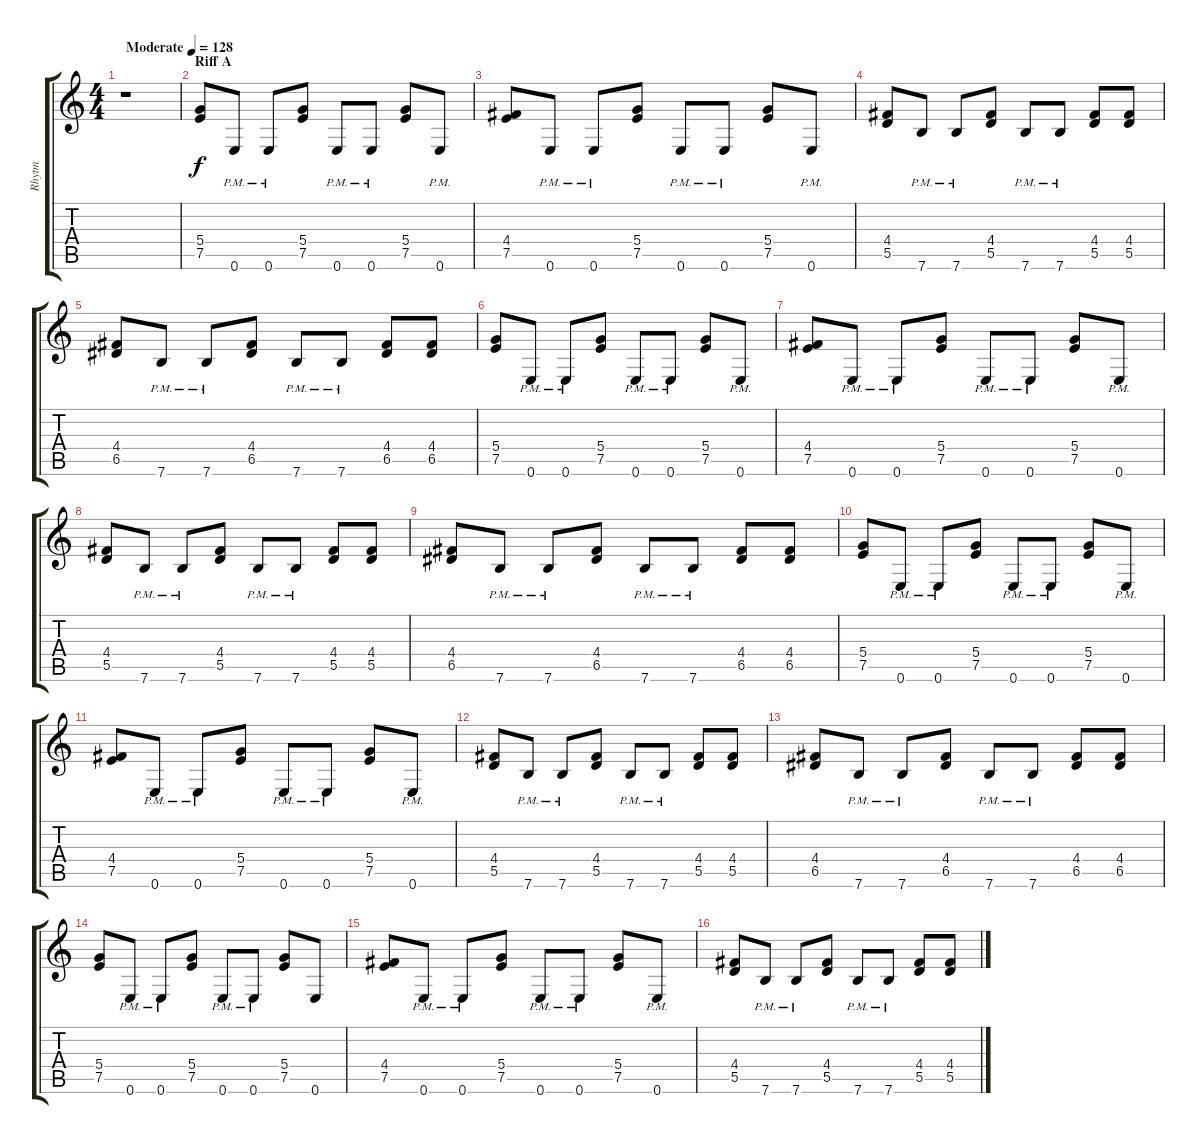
\track ("Rhytm" "Rhytm") {instrument distortionguitar}
\staff {score tabs}
\tuning (E4 B3 G3 D3 A2 E2) {hide}
\ts (4 4)
\tempo (128 "Moderate")
\clef g2
\ks c
r.1{dy f instrument distortionguitar} |
\section ("" "Riff A")
(5.4 7.5).8 0.6{pm}.8 0.6{pm}.8 (5.4 7.5).8 0.6{pm}.8 0.6{pm}.8 (5.4 7.5).8 0.6{pm}.8 |
(4.4 7.5).8 0.6{pm}.8 0.6{pm}.8 (5.4 7.5).8 0.6{pm}.8 0.6{pm}.8 (5.4 7.5).8 0.6{pm}.8 |
(4.4 5.5).8 7.6{pm}.8 7.6{pm}.8 (4.4 5.5).8 7.6{pm}.8 7.6{pm}.8 (4.4 5.5).8 (4.4 5.5).8 |
(4.4 6.5).8 7.6{pm}.8 7.6{pm}.8 (4.4 6.5).8 7.6{pm}.8 7.6{pm}.8 (4.4 6.5).8 (4.4 6.5).8 |
(5.4 7.5).8 0.6{pm}.8 0.6{pm}.8 (5.4 7.5).8 0.6{pm}.8 0.6{pm}.8 (5.4 7.5).8 0.6{pm}.8 |
(4.4 7.5).8 0.6{pm}.8 0.6{pm}.8 (5.4 7.5).8 0.6{pm}.8 0.6{pm}.8 (5.4 7.5).8 0.6{pm}.8 |
(4.4 5.5).8 7.6{pm}.8 7.6{pm}.8 (4.4 5.5).8 7.6{pm}.8 7.6{pm}.8 (4.4 5.5).8 (4.4 5.5).8 |
(4.4 6.5).8 7.6{pm}.8 7.6{pm}.8 (4.4 6.5).8 7.6{pm}.8 7.6{pm}.8 (4.4 6.5).8 (4.4 6.5).8 |
(5.4 7.5).8 0.6{pm}.8 0.6{pm}.8 (5.4 7.5).8 0.6{pm}.8 0.6{pm}.8 (5.4 7.5).8 0.6{pm}.8 |
(4.4 7.5).8 0.6{pm}.8 0.6{pm}.8 (5.4 7.5).8 0.6{pm}.8 0.6{pm}.8 (5.4 7.5).8 0.6{pm}.8 |
(4.4 5.5).8 7.6{pm}.8 7.6{pm}.8 (4.4 5.5).8 7.6{pm}.8 7.6{pm}.8 (4.4 5.5).8 (4.4 5.5).8 |
(4.4 6.5).8 7.6{pm}.8 7.6{pm}.8 (4.4 6.5).8 7.6{pm}.8 7.6{pm}.8 (4.4 6.5).8 (4.4 6.5).8 |
(5.4 7.5).8 0.6{pm}.8 0.6{pm}.8 (5.4 7.5).8 0.6{pm}.8 0.6{pm}.8 (5.4 7.5).8 0.6.8 |
(4.4 7.5).8 0.6{pm}.8 0.6{pm}.8 (5.4 7.5).8 0.6{pm}.8 0.6{pm}.8 (5.4 7.5).8 0.6{pm}.8 |
(4.4 5.5).8 7.6{pm}.8 7.6{pm}.8 (4.4 5.5).8 7.6{pm}.8 7.6{pm}.8 (4.4 5.5).8 (4.4 5.5).8
